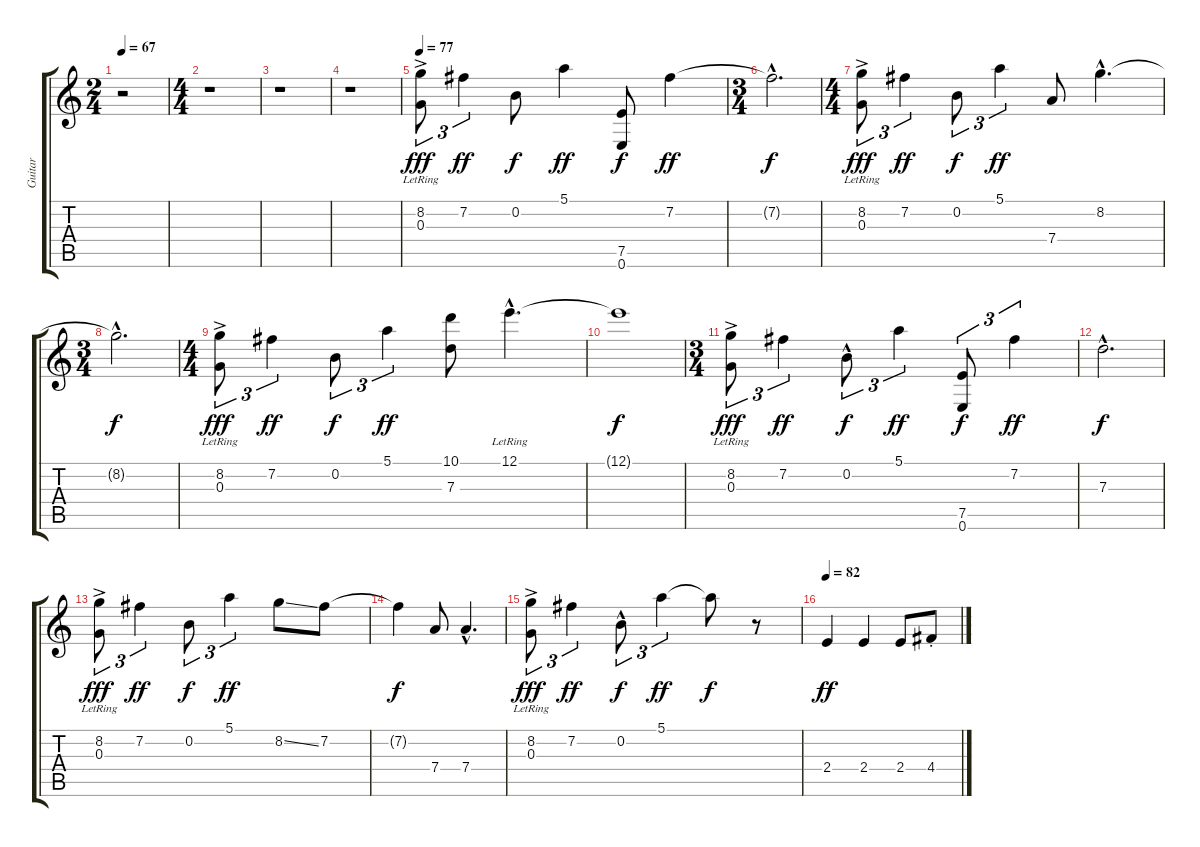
\track ("Guitar" "Guitar") {instrument acousticguitarsteel}
\staff {score tabs}
\tuning (E4 B3 G3 D3 A2 E2) {hide}
\ts (2 4)
\tempo 67
\clef g2
\ks c
r.2{dy f} |
\ts (4 4)
r.1 |
r.1 |
r.1 |
\tempo 77
(8.2 0.3{ac lr}).8{tu (3 2) dy fff} 7.2.4{tu (3 2) dy ff} 0.2.8{dy f} 5.1.4{dy ff} (7.5 0.6).8{dy f} 7.2.4{dy ff} |
\ts (3 4)
7.2{hac t}.2{d dy f} |
\ts (4 4)
(8.2 0.3{ac lr}).8{tu (3 2) dy fff} 7.2.4{tu (3 2) dy ff} 0.2.8{tu (3 2) dy f} 5.1.4{tu (3 2) dy ff} 7.4.8 8.2{hac}.4{d} |
\ts (3 4)
8.2{hac t}.2{d dy f} |
\ts (4 4)
(8.2 0.3{ac lr}).8{tu (3 2) dy fff} 7.2.4{tu (3 2) dy ff} 0.2.8{tu (3 2) dy f} 5.1.4{tu (3 2) dy ff} (10.1 7.3).8 12.1{hac lr}.4{d} |
12.1{t}.1{dy f} |
\ts (3 4)
(8.2 0.3{ac lr}).8{tu (3 2) dy fff} 7.2.4{tu (3 2) dy ff} 0.2{hac}.8{tu (3 2) dy f} 5.1.4{tu (3 2) dy ff} (7.5 0.6).8{tu (3 2) dy f} 7.2.4{tu (3 2) dy ff} |
7.3{hac}.2{d dy f} |
(8.2 0.3{ac lr}).8{tu (3 2) dy fff} 7.2.4{tu (3 2) dy ff} 0.2.8{tu (3 2) dy f} 5.1.4{tu (3 2) dy ff} 8.2{ss}.8 7.2.8 |
7.2{t}.4{dy f} 7.4.8 7.4{hac}.4{d} |
(8.2 0.3{ac lr}).8{tu (3 2) dy fff} 7.2.4{tu (3 2) dy ff} 0.2{hac}.8{tu (3 2) dy f} 5.1.4{tu (3 2) dy ff} 5.1{t}.8{dy f} r.8 |
\tempo 82
2.4.4{dy ff balance 7} 2.4.4 2.4.8 4.4{st}.8
